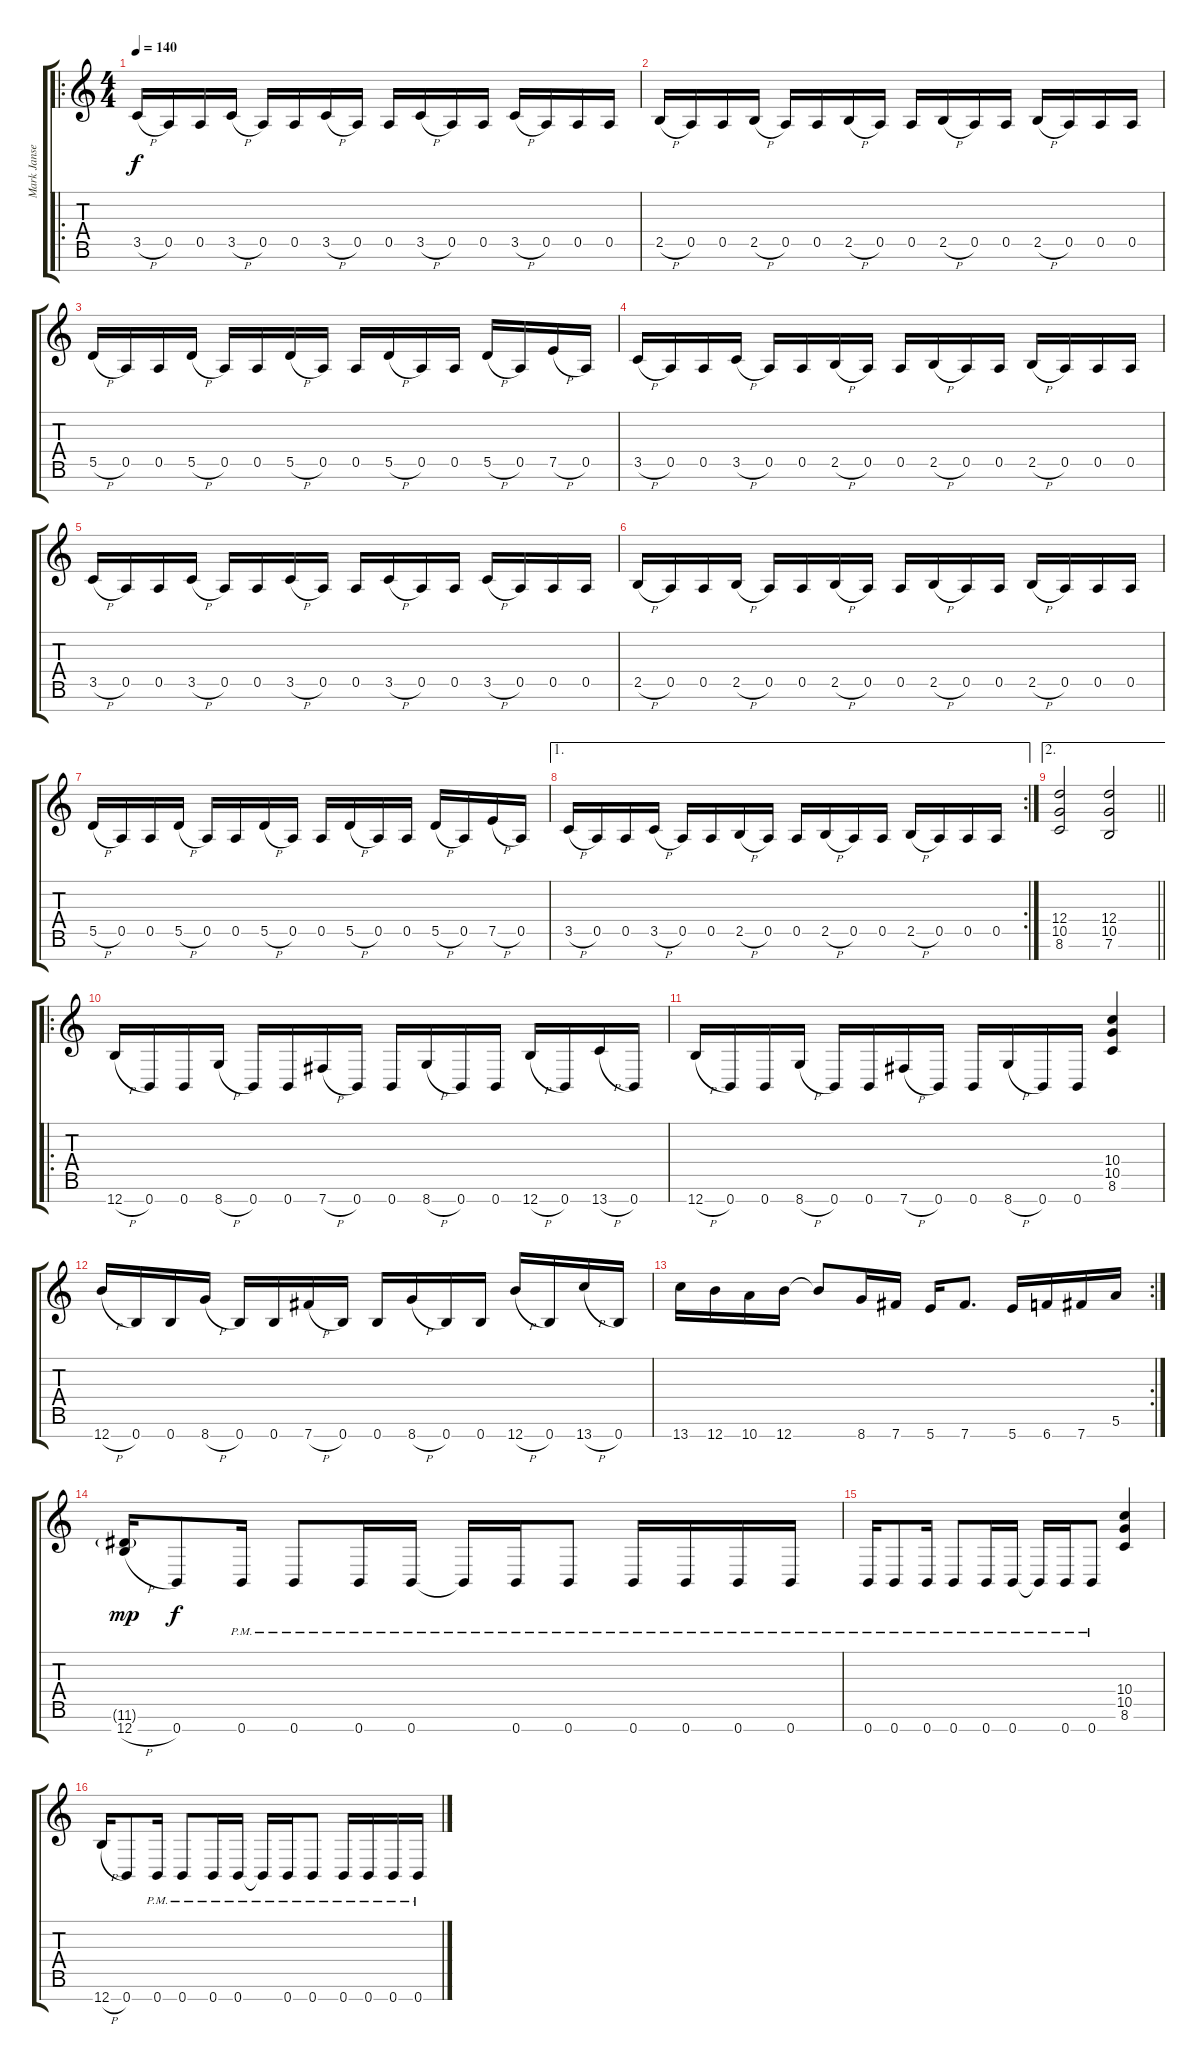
\track ("Mark Jansen" "Mark Janse") {instrument overdrivenguitar}
\staff {score tabs}
\tuning (E4 B3 G3 D3 A2 E2 B1) {hide}
\ro
\ts (4 4)
\tempo 140
\clef g2
\ks c
3.5{h}.16{dy f instrument overdrivenguitar} 0.5.16 0.5.16 3.5{h}.16 0.5.16 0.5.16 3.5{h}.16 0.5.16 0.5.16 3.5{h}.16 0.5.16 0.5.16 3.5{h}.16 0.5.16 0.5.16 0.5.16 |
2.5{h}.16 0.5.16 0.5.16 2.5{h}.16 0.5.16 0.5.16 2.5{h}.16 0.5.16 0.5.16 2.5{h}.16 0.5.16 0.5.16 2.5{h}.16 0.5.16 0.5.16 0.5.16 |
5.5{h}.16 0.5.16 0.5.16 5.5{h}.16 0.5.16 0.5.16 5.5{h}.16 0.5.16 0.5.16 5.5{h}.16 0.5.16 0.5.16 5.5{h}.16 0.5.16 7.5{h}.16 0.5.16 |
3.5{h}.16 0.5.16 0.5.16 3.5{h}.16 0.5.16 0.5.16 2.5{h}.16 0.5.16 0.5.16 2.5{h}.16 0.5.16 0.5.16 2.5{h}.16 0.5.16 0.5.16 0.5.16 |
3.5{h}.16 0.5.16 0.5.16 3.5{h}.16 0.5.16 0.5.16 3.5{h}.16 0.5.16 0.5.16 3.5{h}.16 0.5.16 0.5.16 3.5{h}.16 0.5.16 0.5.16 0.5.16 |
2.5{h}.16 0.5.16 0.5.16 2.5{h}.16 0.5.16 0.5.16 2.5{h}.16 0.5.16 0.5.16 2.5{h}.16 0.5.16 0.5.16 2.5{h}.16 0.5.16 0.5.16 0.5.16 |
5.5{h}.16 0.5.16 0.5.16 5.5{h}.16 0.5.16 0.5.16 5.5{h}.16 0.5.16 0.5.16 5.5{h}.16 0.5.16 0.5.16 5.5{h}.16 0.5.16 7.5{h}.16 0.5.16 |
\ae 1
\rc 2
3.5{h}.16 0.5.16 0.5.16 3.5{h}.16 0.5.16 0.5.16 2.5{h}.16 0.5.16 0.5.16 2.5{h}.16 0.5.16 0.5.16 2.5{h}.16 0.5.16 0.5.16 0.5.16 |
\ae 2
\barLineRight lightlight
(12.4 10.5 8.6).2 (12.4 10.5 7.6).2 |
\ro
12.7{h}.16 0.7.16 0.7.16 8.7{h}.16 0.7.16 0.7.16 7.7{h}.16 0.7.16 0.7.16 8.7{h}.16 0.7.16 0.7.16 12.7{h}.16 0.7.16 13.7{h}.16 0.7.16 |
12.7{h}.16 0.7.16 0.7.16 8.7{h}.16 0.7.16 0.7.16 7.7{h}.16 0.7.16 0.7.16 8.7{h}.16 0.7.16 0.7.16 (10.4 10.5 8.6).4 |
12.7{h}.16{ot 8vb} 0.7.16{ot 8vb} 0.7.16{ot 8vb} 8.7{h}.16{ot 8vb} 0.7.16{ot 8vb} 0.7.16{ot 8vb} 7.7{h}.16{ot 8vb} 0.7.16{ot 8vb} 0.7.16{ot 8vb} 8.7{h}.16{ot 8vb} 0.7.16{ot 8vb} 0.7.16{ot 8vb} 12.7{h}.16{ot 8vb} 0.7.16{ot 8vb} 13.7{h}.16{ot 8vb} 0.7.16{ot 8vb} |
\rc 2
13.7.16{ot 8vb} 12.7.16{ot 8vb} 10.7.16{ot 8vb} 12.7.16{ot 8vb} 12.7{t}.8{ot 8vb} 8.7.16{ot 8vb} 7.7.16{ot 8vb} 5.7.16{ot 8vb} 7.7.8{d ot 8vb} 5.7.16{ot 8vb} 6.7.16{ot 8vb} 7.7.16{ot 8vb} 5.6.16{ot 8vb} |
(11.6{g} 12.7{h}).16{dy mp} 0.7.8{dy f} 0.7{pm}.16 0.7{pm}.8 0.7{pm}.16 0.7{pm}.16 0.7{pm t}.16 0.7{pm}.16 0.7{pm}.8 0.7{pm}.16 0.7{pm}.16 0.7{pm}.16 0.7{pm}.16 |
0.7{pm}.16 0.7{pm}.8 0.7{pm}.16 0.7{pm}.8 0.7{pm}.16 0.7{pm}.16 0.7{pm t}.16 0.7{pm}.16 0.7{pm}.8 (10.4 10.5 8.6).4 |
12.7{h}.16 0.7.8 0.7{pm}.16 0.7{pm}.8 0.7{pm}.16 0.7{pm}.16 0.7{pm t}.16 0.7{pm}.16 0.7{pm}.8 0.7{pm}.16 0.7{pm}.16 0.7{pm}.16 0.7{pm}.16
